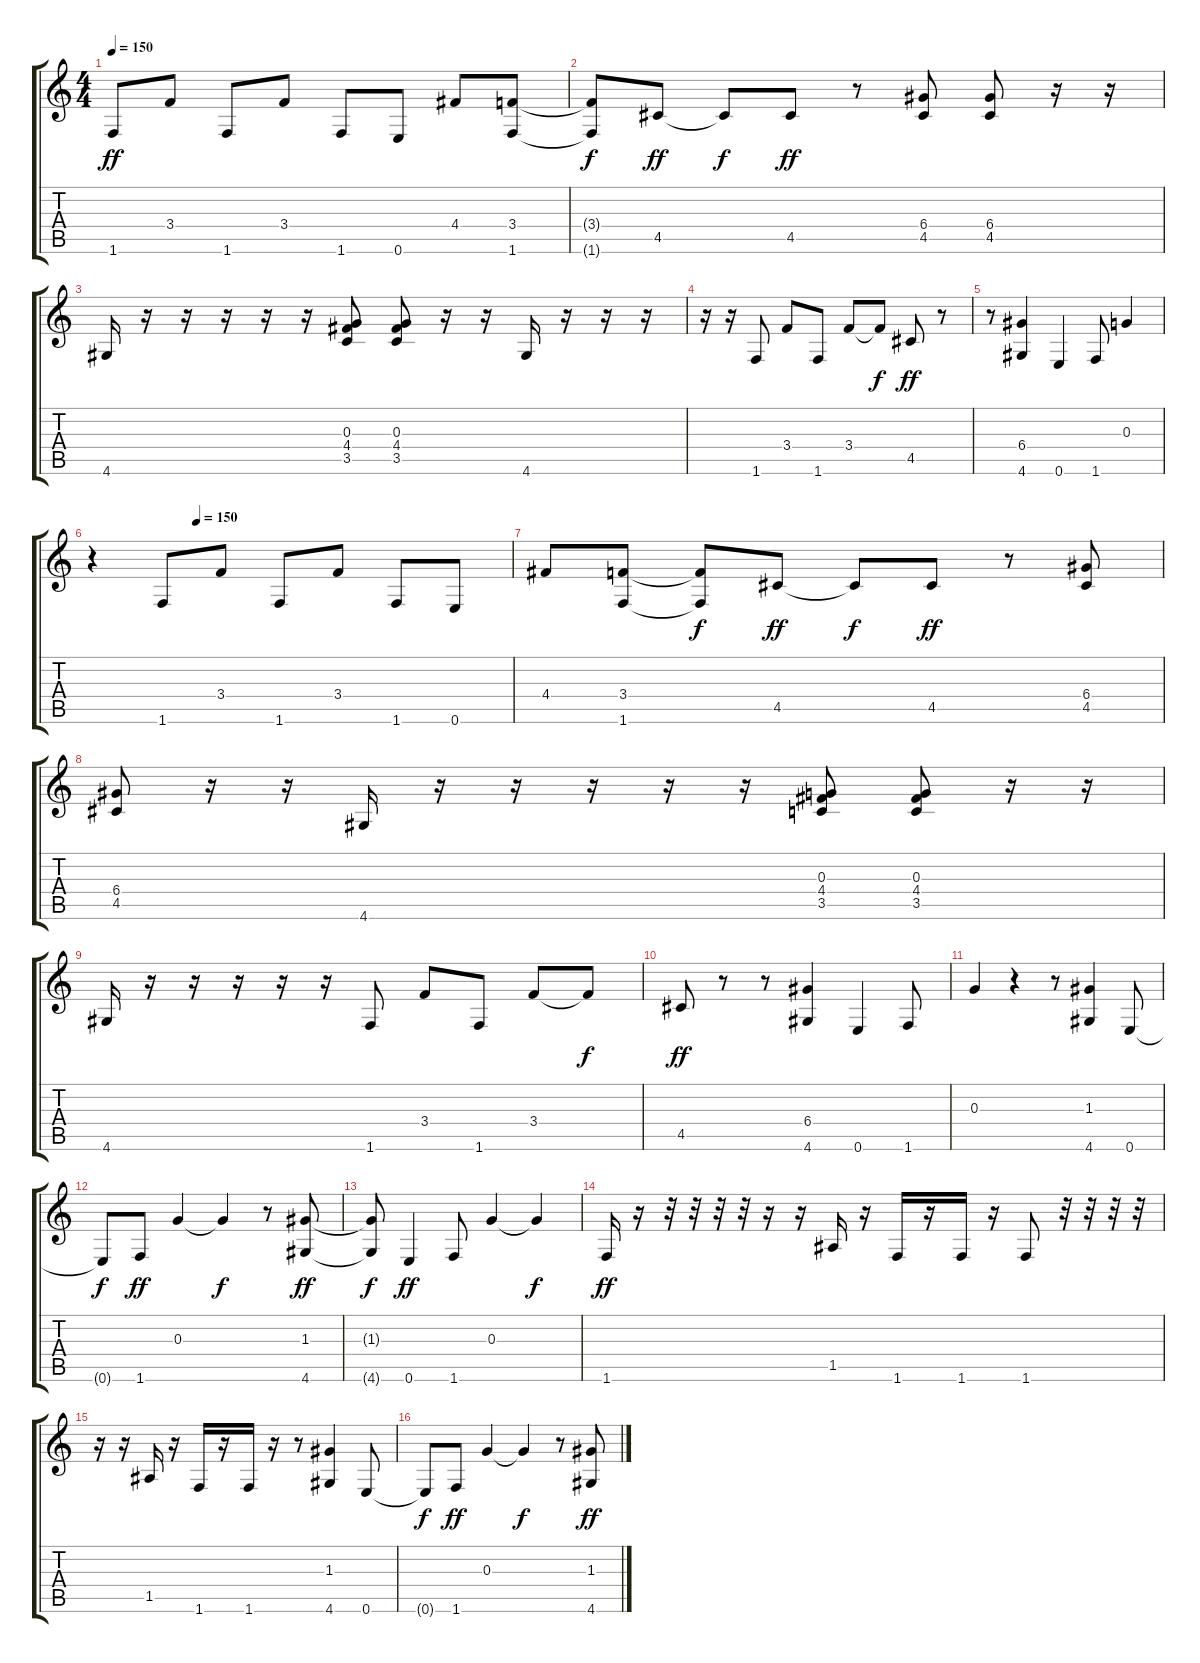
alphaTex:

\track "" {instrument distortionguitar}
\staff {score tabs}
\tuning (E4 B3 G3 D3 A2 E2) {hide}
\ts (4 4)
\tempo 150
\clef g2
\ks c
1.6.8{dy ff} 3.4.8 1.6.8 3.4.8 1.6.8 0.6.8 4.4.8 (3.4 1.6).8 |
(3.4{t} 1.6{t}).8{dy f} 4.5.8{dy ff} 4.5{t}.8{dy f} 4.5.8{dy ff} r.8 (6.4 4.5).8 (6.4 4.5).8 r.16 r.16 |
4.6.16 r.16 r.16 r.16 r.16 r.16 (0.3 4.4 3.5).8 (0.3 4.4 3.5).8 r.16 r.16 4.6.16 r.16 r.16 r.16 |
r.16 r.16 1.6.8 3.4.8 1.6.8 3.4.8 3.4{t}.8{dy f} 4.5.8{dy ff} r.8 |
r.8 (6.4 4.6).4 0.6.4 1.6.8 0.3.4 |
\tempo (150 0.25)
r.4 1.6.8 3.4.8 1.6.8 3.4.8 1.6.8 0.6.8 |
4.4.8 (3.4 1.6).8 (3.4{t} 1.6{t}).8{dy f} 4.5.8{dy ff} 4.5{t}.8{dy f} 4.5.8{dy ff} r.8 (6.4 4.5).8 |
(6.4 4.5).8 r.16 r.16 4.6.16 r.16 r.16 r.16 r.16 r.16 (0.3 4.4 3.5).8 (0.3 4.4 3.5).8 r.16 r.16 |
4.6.16 r.16 r.16 r.16 r.16 r.16 1.6.8 3.4.8 1.6.8 3.4.8 3.4{t}.8{dy f} |
4.5.8{dy ff} r.8 r.8 (6.4 4.6).4 0.6.4 1.6.8 |
0.3.4 r.4 r.8 (1.3 4.6).4 0.6.8 |
0.6{t}.8{dy f} 1.6.8{dy ff} 0.3.4 0.3{t}.4{dy f} r.8 (1.3 4.6).8{dy ff} |
(1.3{t} 4.6{t}).8{dy f} 0.6.4{dy ff} 1.6.8 0.3.4 0.3{t}.4{dy f} |
1.6.16{dy ff} r.16 r.32 r.32 r.32 r.32 r.16 r.16 1.5.16 r.16 1.6.16 r.16 1.6.16 r.16 1.6.8 r.32 r.32 r.32 r.32 |
r.16 r.16 1.5.16 r.16 1.6.16 r.16 1.6.16 r.16 r.8 (1.3 4.6).4 0.6.8 |
0.6{t}.8{dy f} 1.6.8{dy ff} 0.3.4 0.3{t}.4{dy f} r.8 (1.3 4.6).8{dy ff}
